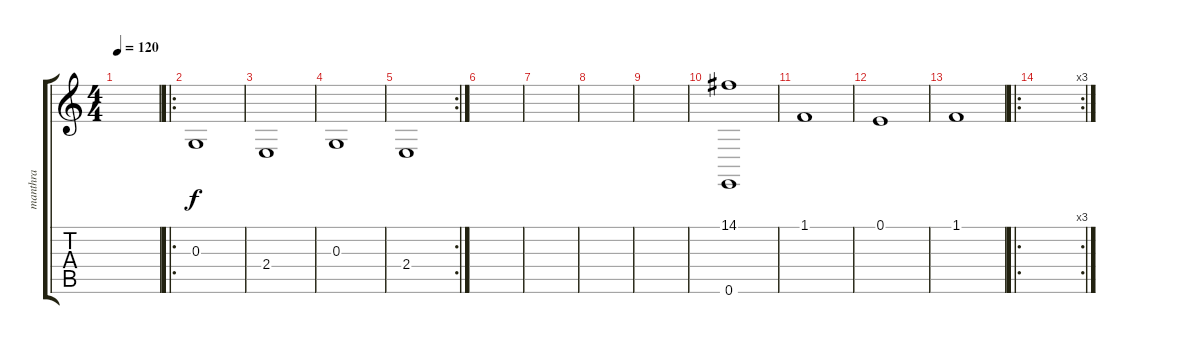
\track ("manthra" "manthra") {instrument fx4atmosphere}
\staff {score tabs}
\tuning (E4 B3 G3 D3 A2 E2) {hide}
\ts (4 4)
\tempo 120
\clef g2
\ks c
|
\ro
0.3.1 |
2.4.1 |
0.3.1 |
\rc 2
2.4.1 |
|
|
|
|
(14.1 0.6).1 |
1.1.1 |
0.1.1 |
1.1.1 |
\ro
\rc 3
